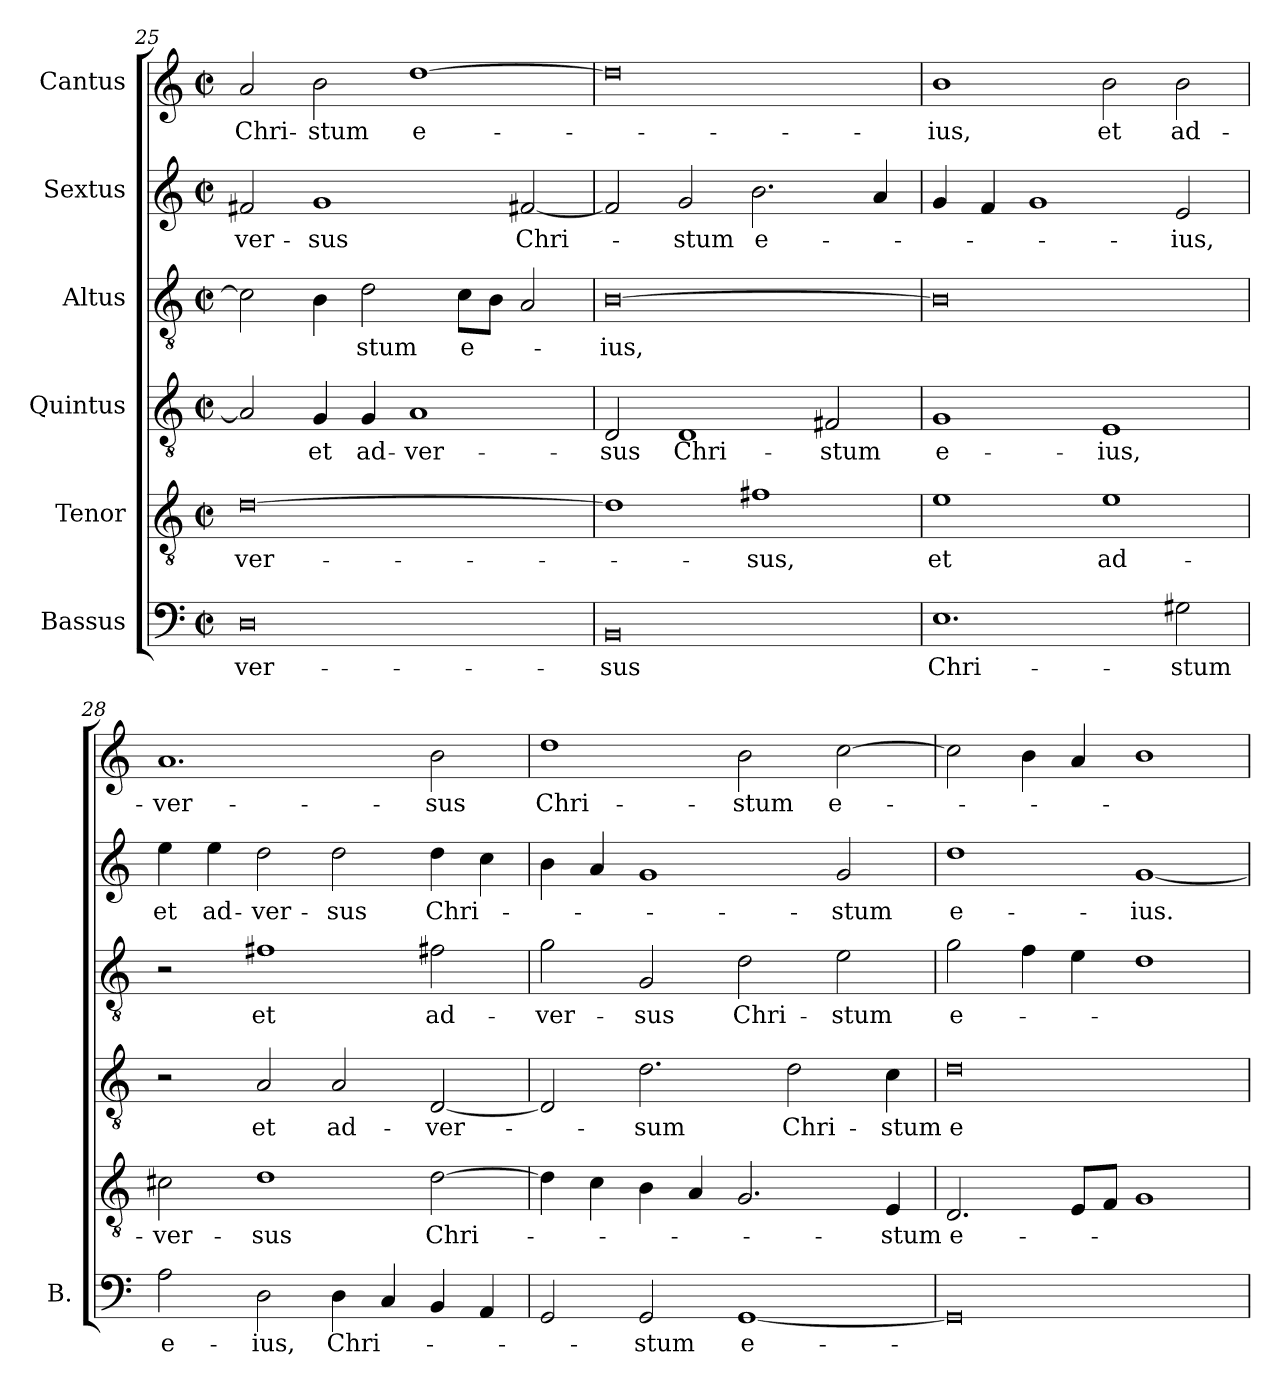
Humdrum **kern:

**kern	**text	**kern	**text	**kern	**text	**kern	**text	**kern	**text	**kern	**text
*part6	*part6	*part5	*part5	*part4	*part4	*part3	*part3	*part2	*part2	*part1	*part1
*staff6	*staff6	*staff5	*staff5	*staff4	*staff4	*staff3	*staff3	*staff2	*staff2	*staff1	*staff1
*I"Bassus	*	*I"Tenor	*	*I"Quintus	*	*I"Altus	*	*I"Sextus	*	*I"Cantus	*
*I'B.	*	*	*	*	*	*	*	*	*	*	*
*clefF4	*	*clefGv2	*	*clefGv2	*	*clefGv2	*	*clefG2	*	*clefG2	*
*k[]	*	*k[]	*	*k[]	*	*k[]	*	*k[]	*	*k[]	*
*C:	*	*C:	*	*C:	*	*C:	*	*C:	*	*C:	*
*M2/2	*	*M2/2	*	*M2/2	*	*M2/2	*	*M2/2	*	*M2/2	*
*met(c|)	*	*met(c|)	*	*met(c|)	*	*met(c|)	*	*met(c|)	*	*met(c|)	*
=25	=25	=25	=25	=25	=25	=25	=25	=25	=25	=25	=25
0D\	-ver-	[0d\	-ver-	2A/]	.	2c\]	.	2f#X/	-ver-	2a/	Chri-
.	.	.	.	4G/	et	4B\	.	1g/	-sus	2b\	-stum
.	.	.	.	4G/	ad-	2d\	-stum	.	.	.	.
.	.	.	.	1A/	-ver-	.	.	.	.	[1dd\	e-
.	.	.	.	.	.	8c\L	e-	.	.	.	.
.	.	.	.	.	.	8B\J	.	.	.	.	.
.	.	.	.	.	.	2A/	.	[2f#X/	Chri-	.	.
=26	=26	=26	=26	=26	=26	=26	=26	=26	=26	=26	=26
0BB/	-sus	1d\]	.	2D/	-sus	[0B\	-ius,	2f#/]	.	0dd\]	.
.	.	.	.	1D/	Chri-	.	.	2g/	-stum	.	.
.	.	1f#X\	-sus,	.	.	.	.	2.b\	e-	.	.
.	.	.	.	2F#X/	-stum	.	.	.	.	.	.
.	.	.	.	.	.	.	.	4a/	.	.	.
=27	=27	=27	=27	=27	=27	=27	=27	=27	=27	=27	=27
1.E\	Chri-	1e\	et	1G/	e-	0B\]	.	4g/	.	1b\	-ius,
.	.	.	.	.	.	.	.	4f/	.	.	.
.	.	.	.	.	.	.	.	1g/	.	.	.
.	.	1e\	ad-	1E/	-ius,	.	.	.	.	2b\	et
2G#X\	-stum	.	.	.	.	.	.	2e/	-ius,	2b\	ad-
=28	=28	=28	=28	=28	=28	=28	=28	=28	=28	=28	=28
2A\	e-	2c#X\	-ver-	2r	.	2r	.	4ee\	et	1.a/	-ver-
.	.	.	.	.	.	.	.	4ee\	ad-	.	.
2D\	-ius,	1d\	-sus	2A/	et	1f#X\	et	2dd\	-ver-	.	.
4D\	Chri-	.	.	2A/	ad-	.	.	2dd\	-sus	.	.
4C/	.	.	.	.	.	.	.	.	.	.	.
4BB/	.	[2d\	Chri-	[2D/	-ver-	2f#X\	ad-	4dd\	Chri-	2b\	-sus
4AA/	.	.	.	.	.	.	.	4cc\	.	.	.
=29	=29	=29	=29	=29	=29	=29	=29	=29	=29	=29	=29
2GG/	.	4d\]	.	2D/]	.	2g\	-ver-	4b\	.	1dd\	Chri-
.	.	4c\	.	.	.	.	.	4a/	.	.	.
2GG/	-stum	4B\	.	2.d\	-sum	2G/	-sus	1g/	.	.	.
.	.	4A/	.	.	.	.	.	.	.	.	.
[1GG/	e-	2.G/	.	.	.	2d\	Chri-	.	.	2b\	-stum
.	.	.	.	2d\	Chri-	.	.	.	.	.	.
.	.	.	.	.	.	2e\	-stum	2g/	-stum	[2cc\	e-
.	.	4E/	-stum	4c\	-stum	.	.	.	.	.	.
=30	=30	=30	=30	=30	=30	=30	=30	=30	=30	=30	=30
0GG/]	.	2.D/	e-	0d\	e-	2g\	e-	1dd\	e-	2cc\]	.
.	.	.	.	.	.	4f\	.	.	.	4b\	.
.	.	8E/L	.	.	.	4e\	.	.	.	4a/	.
.	.	8F/J	.	.	.	.	.	.	.	.	.
.	.	1G/	.	.	.	1d\	.	[1g/	-ius.	1b\	.
=	=	=	=	=	=	=	=	=	=	=	=
*-	*-	*-	*-	*-	*-	*-	*-	*-	*-	*-	*-
